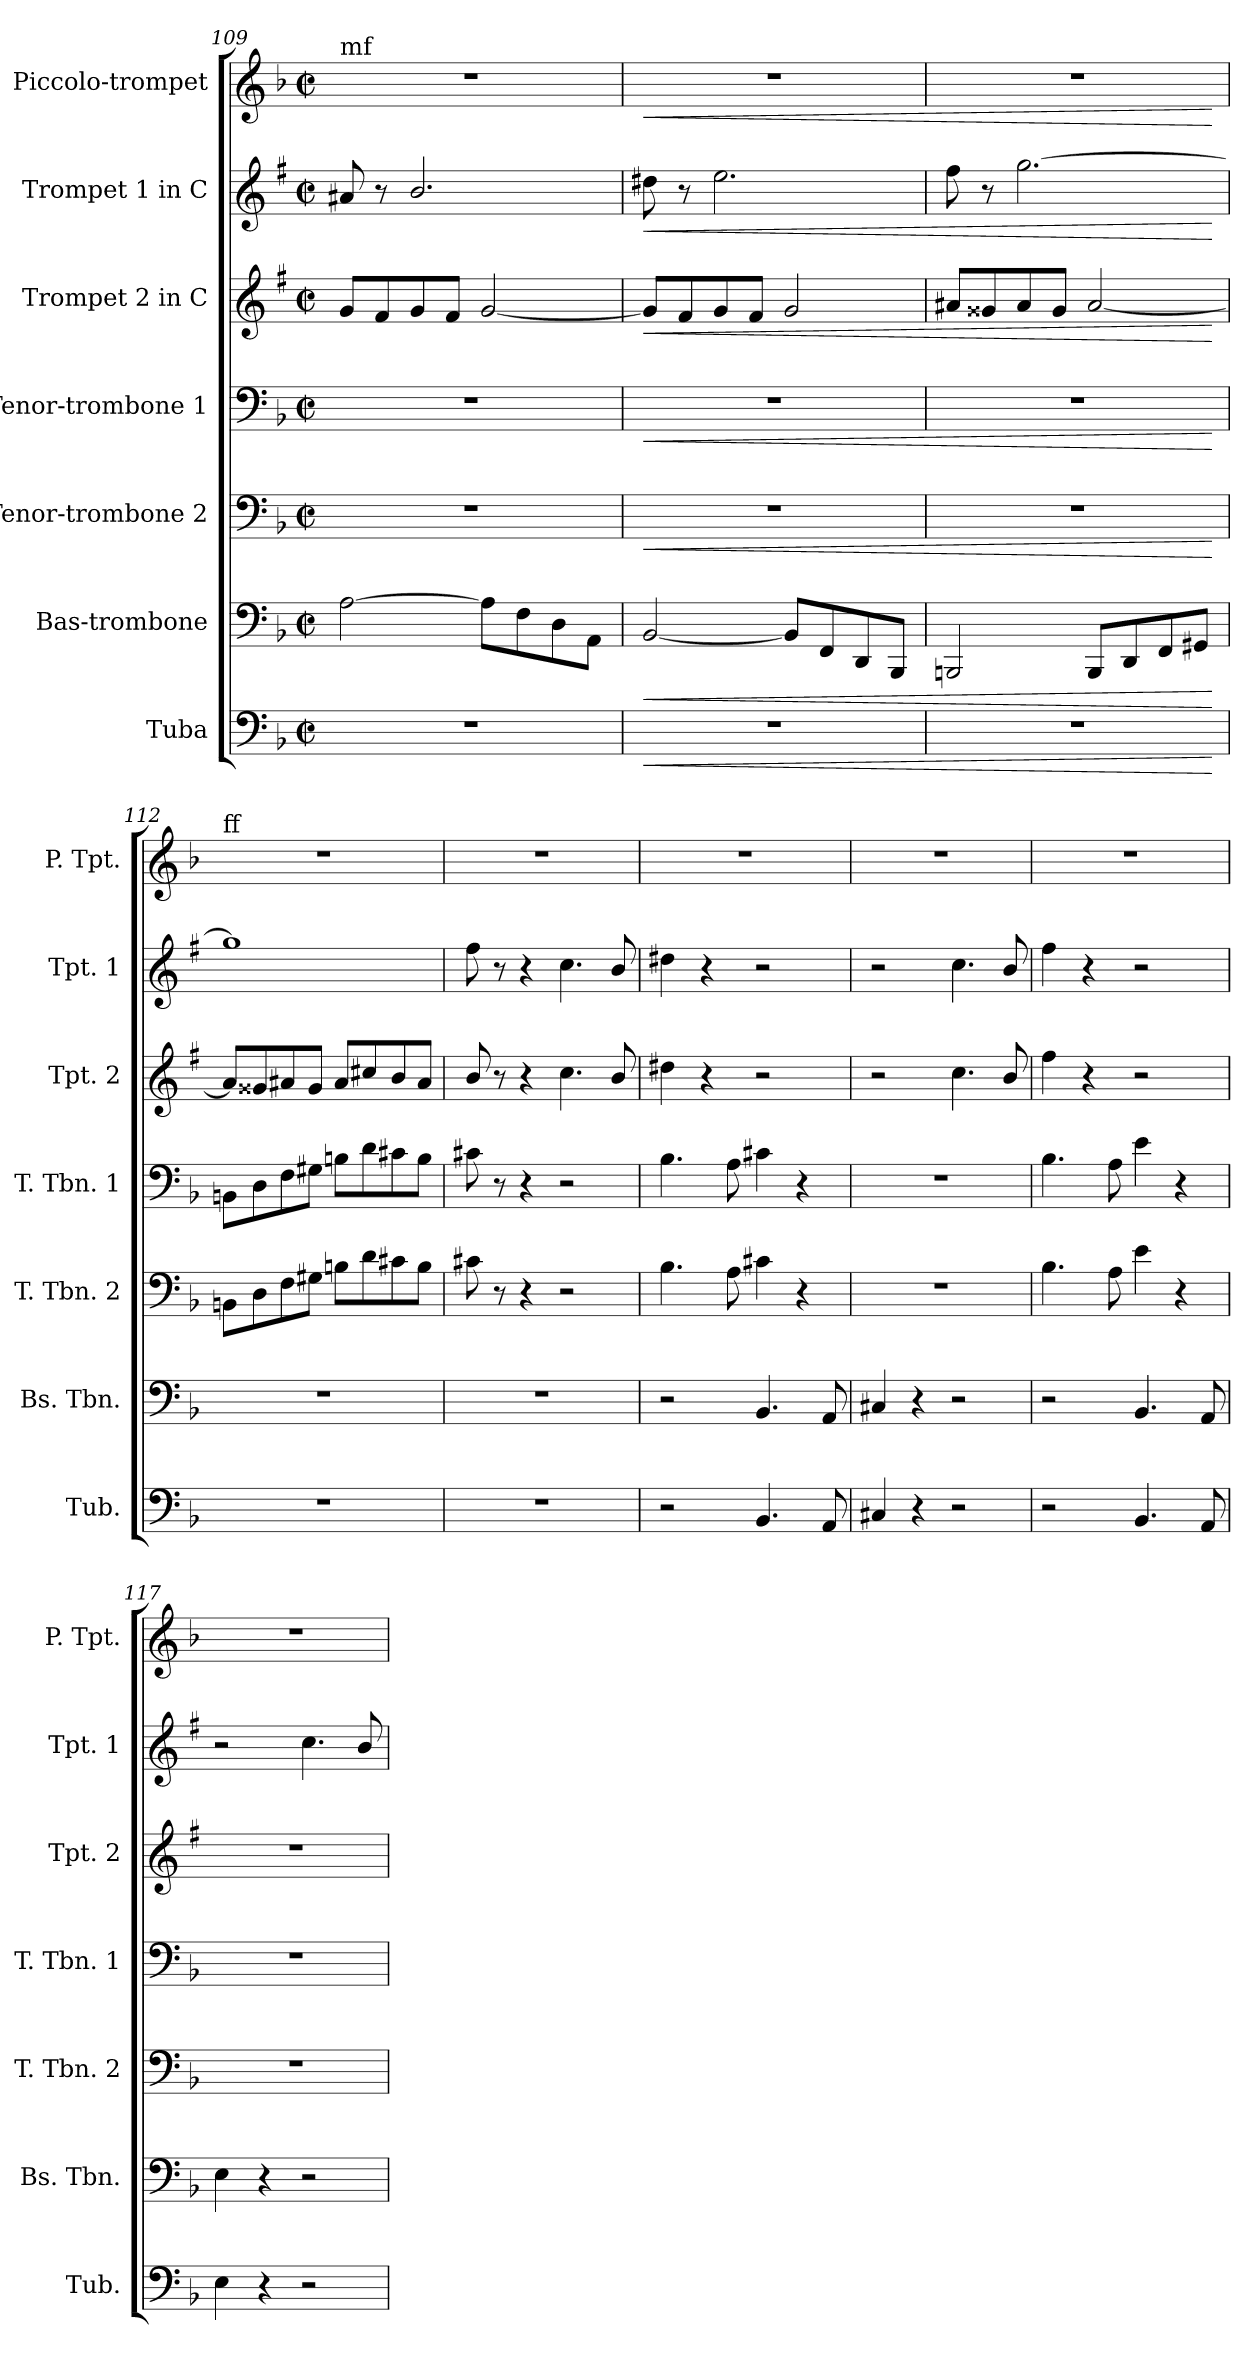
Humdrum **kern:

**kern	**dynam	**kern	**dynam	**kern	**dynam	**kern	**dynam	**kern	**dynam	**kern	**dynam	**kern	**dynam
*part7	*part7	*part6	*part6	*part5	*part5	*part4	*part4	*part3	*part3	*part2	*part2	*part1	*part1
*staff7	*staff7	*staff6	*staff6	*staff5	*staff5	*staff4	*staff4	*staff3	*staff3	*staff2	*staff2	*staff1	*staff1
*I"Tuba	*	*I"Bas-trombone	*	*I"Tenor-trombone 2	*	*I"Tenor-trombone 1	*	*I"Trompet 2 in C	*	*I"Trompet 1 in C	*	*I"Piccolo-trompet	*
*I'Tub.	*	*I'Bs. Tbn.	*	*I'T. Tbn. 2	*	*I'T. Tbn. 1	*	*I'Tpt. 2	*	*I'Tpt. 1	*	*I'P. Tpt.	*
*clefF4	*	*clefF4	*	*clefF4	*	*clefF4	*	*clefG2	*	*clefG2	*	*clefG2	*
*	*	*	*	*	*	*	*	*ITrd1c2	*	*ITrd1c2	*	*ITrd-6c-10	*
*k[b-]	*	*k[b-]	*	*k[b-]	*	*k[b-]	*	*k[b-]	*	*k[b-]	*	*k[b-e-a-]	*
*M2/2	*	*M2/2	*	*M2/2	*	*M2/2	*	*M2/2	*	*M2/2	*	*M2/2	*
*met(c|)	*	*met(c|)	*	*met(c|)	*	*met(c|)	*	*met(c|)	*	*met(c|)	*	*met(c|)	*
=109	=109	=109	=109	=109	=109	=109	=109	=109	=109	=109	=109	=109	=109
!	!	!	!	!	!	!	!	!	!	!	!	!LO:TX:t=mf	!
1r	.	[2A\	.	1r	.	1r	.	8f/L	.	8g#X/	.	1r	.
.	.	.	.	.	.	.	.	8e/	.	8r	.	.	.
.	.	.	.	.	.	.	.	8f/	.	2.a/	.	.	.
.	.	.	.	.	.	.	.	8e/J	.	.	.	.	.
.	.	8A\L]	.	.	.	.	.	[2f/	.	.	.	.	.
.	.	8F\	.	.	.	.	.	.	.	.	.	.	.
.	.	8D\	.	.	.	.	.	.	.	.	.	.	.
.	.	8AA\J	.	.	.	.	.	.	.	.	.	.	.
=110	=110	=110	=110	=110	=110	=110	=110	=110	=110	=110	=110	=110	=110
!	!LO:HP:b	!	!LO:HP:b	!	!LO:HP:b	!	!LO:HP:b	!	!LO:HP:b	!	!LO:HP:b	!	!LO:HP:b
1r	<	[2BB-/	<	1r	<	1r	<	8f/L]	<	8cc#X\	<	1r	<
.	.	.	.	.	.	.	.	8e/	.	8r	.	.	.
.	.	.	.	.	.	.	.	8f/	.	2.dd\	.	.	.
.	.	.	.	.	.	.	.	8e/J	.	.	.	.	.
.	.	8BB-/L]	.	.	.	.	.	2f/	.	.	.	.	.
.	.	8FF/	.	.	.	.	.	.	.	.	.	.	.
.	.	8DD/	.	.	.	.	.	.	.	.	.	.	.
.	.	8BBB-/J	.	.	.	.	.	.	.	.	.	.	.
!!LO:PB:g=z
=111	=111	=111	=111	=111	=111	=111	=111	=111	=111	=111	=111	=111	=111
1r	.	2BBBn/	.	1r	.	1r	.	8g#X/L	.	8ee\	.	1r	.
.	.	.	.	.	.	.	.	8f##X/	.	8r	.	.	.
.	.	.	.	.	.	.	.	8g#/	.	[2.ff\	.	.	.
.	.	.	.	.	.	.	.	8f##/J	.	.	.	.	.
.	.	8BBB/L	.	.	.	.	.	[2g#/	.	.	.	.	.
.	.	8DD/	.	.	.	.	.	.	.	.	.	.	.
.	.	8FF/	.	.	.	.	.	.	.	.	.	.	.
.	.	8GG#X/J	.	.	.	.	.	.	.	.	.	.	.
.	[	.	[	.	[	.	[	.	[	.	[	.	[
=112	=112	=112	=112	=112	=112	=112	=112	=112	=112	=112	=112	=112	=112
!	!	!	!	!	!	!	!	!	!	!	!	!LO:TX:t=ff	!
1r	.	1r	.	8BBn\L	.	8BBn\L	.	8g#/L]	.	1ff]	.	1r	.
.	.	.	.	8D\	.	8D\	.	8f##X/	.	.	.	.	.
.	.	.	.	8F\	.	8F\	.	8g#X/	.	.	.	.	.
.	.	.	.	8G#X\J	.	8G#X\J	.	8f##/J	.	.	.	.	.
.	.	.	.	8Bn\L	.	8Bn\L	.	8g#/L	.	.	.	.	.
.	.	.	.	8d\	.	8d\	.	8bn/	.	.	.	.	.
.	.	.	.	8c#X\	.	8c#X\	.	8a/	.	.	.	.	.
.	.	.	.	8B\J	.	8B\J	.	8g#/J	.	.	.	.	.
=113	=113	=113	=113	=113	=113	=113	=113	=113	=113	=113	=113	=113	=113
1r	.	1r	.	8c#X\	.	8c#X\	.	8a/	.	8ee\	.	1r	.
.	.	.	.	8r	.	8r	.	8r	.	8r	.	.	.
.	.	.	.	4r	.	4r	.	4r	.	4r	.	.	.
.	.	.	.	2r	.	2r	.	4.b-\	.	4.b-\	.	.	.
.	.	.	.	.	.	.	.	8a/	.	8a/	.	.	.
=114	=114	=114	=114	=114	=114	=114	=114	=114	=114	=114	=114	=114	=114
2r	.	2r	.	4.B-\	.	4.B-\	.	4cc#X\	.	4cc#X\	.	1r	.
.	.	.	.	.	.	.	.	4r	.	4r	.	.	.
.	.	.	.	8A\	.	8A\	.	.	.	.	.	.	.
4.BB-/	.	4.BB-/	.	4c#X\	.	4c#X\	.	2r	.	2r	.	.	.
.	.	.	.	4r	.	4r	.	.	.	.	.	.	.
8AA/	.	8AA/	.	.	.	.	.	.	.	.	.	.	.
=115	=115	=115	=115	=115	=115	=115	=115	=115	=115	=115	=115	=115	=115
4C#X/	.	4C#X/	.	1r	.	1r	.	2r	.	2r	.	1r	.
4r	.	4r	.	.	.	.	.	.	.	.	.	.	.
2r	.	2r	.	.	.	.	.	4.b-\	.	4.b-\	.	.	.
.	.	.	.	.	.	.	.	8a/	.	8a/	.	.	.
=116	=116	=116	=116	=116	=116	=116	=116	=116	=116	=116	=116	=116	=116
2r	.	2r	.	4.B-\	.	4.B-\	.	4ee\	.	4ee\	.	1r	.
.	.	.	.	.	.	.	.	4r	.	4r	.	.	.
.	.	.	.	8A\	.	8A\	.	.	.	.	.	.	.
4.BB-/	.	4.BB-/	.	4e\	.	4e\	.	2r	.	2r	.	.	.
.	.	.	.	4r	.	4r	.	.	.	.	.	.	.
8AA/	.	8AA/	.	.	.	.	.	.	.	.	.	.	.
=117	=117	=117	=117	=117	=117	=117	=117	=117	=117	=117	=117	=117	=117
4E\	.	4E\	.	1r	.	1r	.	1r	.	2r	.	1r	.
4r	.	4r	.	.	.	.	.	.	.	.	.	.	.
2r	.	2r	.	.	.	.	.	.	.	4.b-\	.	.	.
.	.	.	.	.	.	.	.	.	.	8a/	.	.	.
=	=	=	=	=	=	=	=	=	=	=	=	=	=
*-	*-	*-	*-	*-	*-	*-	*-	*-	*-	*-	*-	*-	*-
